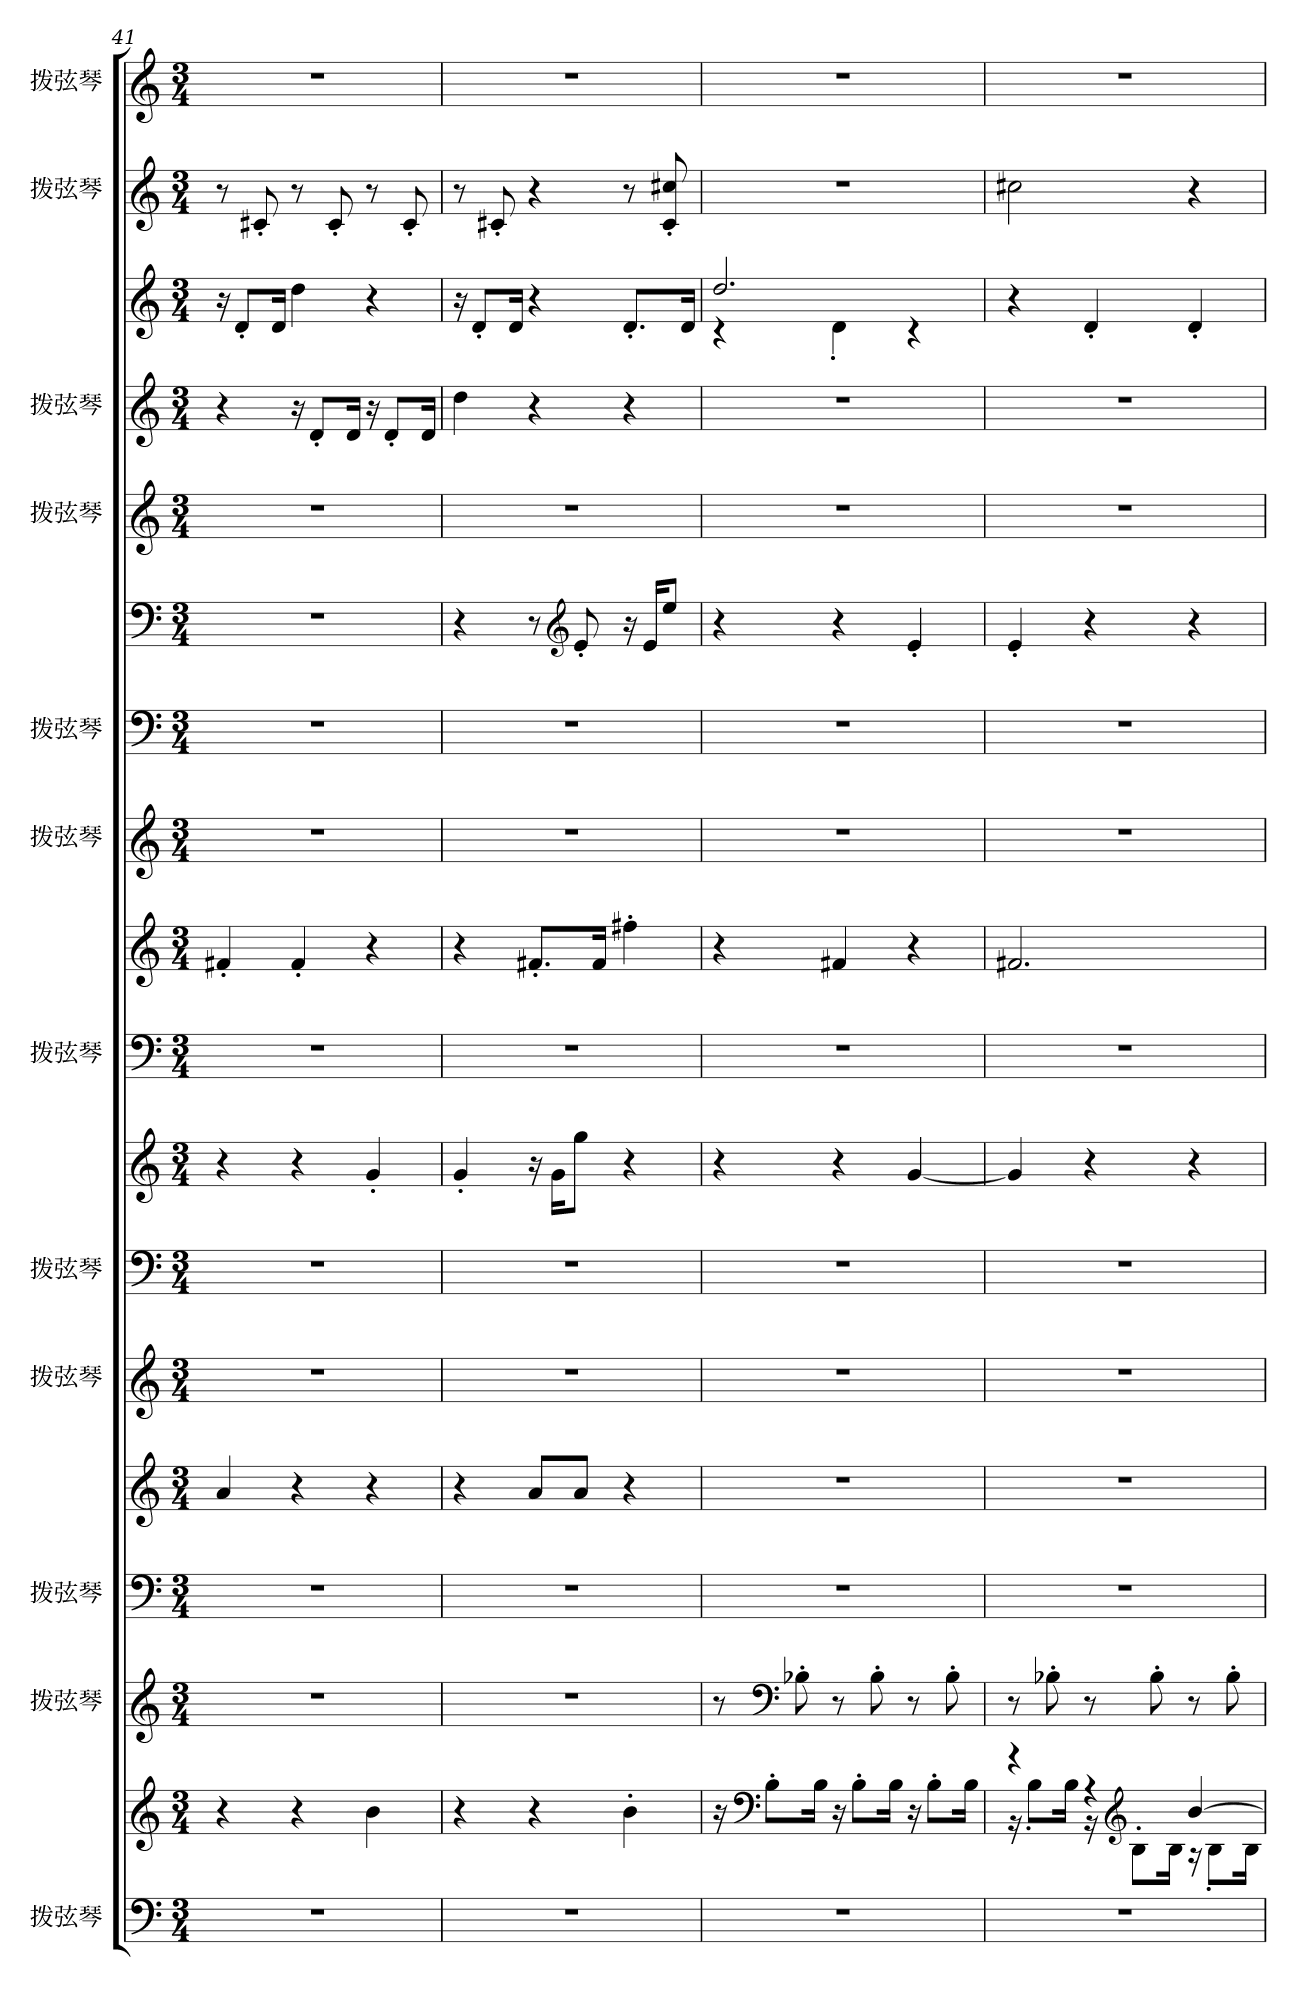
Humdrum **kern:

**kern	**kern	**kern	**kern	**kern	**kern	**kern	**kern	**kern	**kern	**kern	**kern	**kern	**kern	**kern	**kern	**kern	**kern
*part12	*part12	*part11	*part10	*part10	*part9	*part8	*part8	*part7	*part7	*part6	*part5	*part5	*part4	*part3	*part3	*part2	*part1
*staff18	*staff17	*staff16	*staff15	*staff14	*staff13	*staff12	*staff11	*staff10	*staff9	*staff8	*staff7	*staff6	*staff5	*staff4	*staff3	*staff2	*staff1
*I"拨弦琴	*	*I"拨弦琴	*I"拨弦琴	*	*I"拨弦琴	*I"拨弦琴	*	*I"拨弦琴	*	*I"拨弦琴	*I"拨弦琴	*	*I"拨弦琴	*I"拨弦琴	*	*I"拨弦琴	*I"拨弦琴
*clefF4	*clefG2	*clefG2	*clefF4	*clefG2	*clefG2	*clefF4	*clefG2	*clefF4	*clefG2	*clefG2	*clefF4	*clefF4	*clefG2	*clefG2	*clefG2	*clefG2	*clefG2
*k[]	*k[]	*k[]	*k[]	*k[]	*k[]	*k[]	*k[]	*k[]	*k[]	*k[]	*k[]	*k[]	*k[]	*k[]	*k[]	*k[]	*k[]
*M3/4	*M3/4	*M3/4	*M3/4	*M3/4	*M3/4	*M3/4	*M3/4	*M3/4	*M3/4	*M3/4	*M3/4	*M3/4	*M3/4	*M3/4	*M3/4	*M3/4	*M3/4
=41	=41	=41	=41	=41	=41	=41	=41	=41	=41	=41	=41	=41	=41	=41	=41	=41	=41
2.r	4r	2.r	2.r	4a/	2.r	2.r	4r	2.r	4f#X'/	2.r	2.r	2.r	2.r	4r	16r	8r	2.r
.	.	.	.	.	.	.	.	.	.	.	.	.	.	.	8d'/L	.	.
.	.	.	.	.	.	.	.	.	.	.	.	.	.	.	.	8c#X'/	.
.	.	.	.	.	.	.	.	.	.	.	.	.	.	.	16d/Jk	.	.
.	4r	.	.	4r	.	.	4r	.	4f#'/	.	.	.	.	16r	4dd\	8r	.
.	.	.	.	.	.	.	.	.	.	.	.	.	.	8d'/L	.	.	.
.	.	.	.	.	.	.	.	.	.	.	.	.	.	.	.	8c#'/	.
.	.	.	.	.	.	.	.	.	.	.	.	.	.	16d/Jk	.	.	.
.	4b\	.	.	4r	.	.	4g'/	.	4r	.	.	.	.	16r	4r	8r	.
.	.	.	.	.	.	.	.	.	.	.	.	.	.	8d'/L	.	.	.
.	.	.	.	.	.	.	.	.	.	.	.	.	.	.	.	8c#'/	.
.	.	.	.	.	.	.	.	.	.	.	.	.	.	16d/Jk	.	.	.
!!LO:PB:g=z
=42	=42	=42	=42	=42	=42	=42	=42	=42	=42	=42	=42	=42	=42	=42	=42	=42	=42
2.r	4r	2.r	2.r	4r	2.r	2.r	4g'/	2.r	4r	2.r	2.r	4r	2.r	4dd\	16r	8r	2.r
.	.	.	.	.	.	.	.	.	.	.	.	.	.	.	8d'/L	.	.
.	.	.	.	.	.	.	.	.	.	.	.	.	.	.	.	8c#X'/	.
.	.	.	.	.	.	.	.	.	.	.	.	.	.	.	16d/Jk	.	.
.	4r	.	.	8a/L	.	.	16r	.	8.f#X'/L	.	.	8r	.	4r	4r	4r	.
.	.	.	.	.	.	.	16g\KL	.	.	.	.	.	.	.	.	.	.
*	*	*	*	*	*	*	*	*	*	*	*	*clefG2	*	*	*	*	*
.	.	.	.	8a/J	.	.	8gg\J	.	.	.	.	8e'/	.	.	.	.	.
.	.	.	.	.	.	.	.	.	16f#/Jk	.	.	.	.	.	.	.	.
.	4b'\	.	.	4r	.	.	4r	.	4ff#X'\	.	.	16r	.	4r	8.d'/L	8r	.
.	.	.	.	.	.	.	.	.	.	.	.	16e/KL	.	.	.	.	.
.	.	.	.	.	.	.	.	.	.	.	.	8ee/J	.	.	.	8c#/' 8cc#X/'	.
.	.	.	.	.	.	.	.	.	.	.	.	.	.	.	16d/Jk	.	.
=43	=43	=43	=43	=43	=43	=43	=43	=43	=43	=43	=43	=43	=43	=43	=43	=43	=43
*	*	*	*	*	*	*	*	*	*	*	*	*	*	*	*^	*	*
2.r	16r	8r	2.r	2.r	2.r	2.r	4r	2.r	4r	2.r	2.r	4r	2.r	2.r	2.dd/	4r	2.r	2.r
*	*clefF4	*	*	*	*	*	*	*	*	*	*	*	*	*	*	*	*	*
.	8B'\L	.	.	.	.	.	.	.	.	.	.	.	.	.	.	.	.	.
*	*	*clefF4	*	*	*	*	*	*	*	*	*	*	*	*	*	*	*	*
.	.	8B-X'\	.	.	.	.	.	.	.	.	.	.	.	.	.	.	.	.
.	16B\Jk	.	.	.	.	.	.	.	.	.	.	.	.	.	.	.	.	.
.	16r	8r	.	.	.	.	4r	.	4f#X/	.	.	4r	.	.	.	4d'\	.	.
.	8B'\L	.	.	.	.	.	.	.	.	.	.	.	.	.	.	.	.	.
.	.	8B-'\	.	.	.	.	.	.	.	.	.	.	.	.	.	.	.	.
.	16B\Jk	.	.	.	.	.	.	.	.	.	.	.	.	.	.	.	.	.
.	16r	8r	.	.	.	.	[4g/	.	4r	.	.	4e'/	.	.	.	4r	.	.
.	8B'\L	.	.	.	.	.	.	.	.	.	.	.	.	.	.	.	.	.
.	.	8B-'\	.	.	.	.	.	.	.	.	.	.	.	.	.	.	.	.
.	16B\Jk	.	.	.	.	.	.	.	.	.	.	.	.	.	.	.	.	.
*	*	*	*	*	*	*	*	*	*	*	*	*	*	*	*v	*v	*	*
=44	=44	=44	=44	=44	=44	=44	=44	=44	=44	=44	=44	=44	=44	=44	=44	=44	=44
*	*^	*	*	*	*	*	*	*	*	*	*	*	*	*	*	*	*
2.r	4r	16r	8r	2.r	2.r	2.r	2.r	4g/]	2.r	2.f#X/	2.r	2.r	4e'/	2.r	2.r	4r	2cc#X\	2.r
.	.	8B'\L	.	.	.	.	.	.	.	.	.	.	.	.	.	.	.	.
.	.	.	8B-X'\	.	.	.	.	.	.	.	.	.	.	.	.	.	.	.
.	.	16B\Jk	.	.	.	.	.	.	.	.	.	.	.	.	.	.	.	.
.	4r	16r	8r	.	.	.	.	4r	.	.	.	.	4r	.	.	4d'/	.	.
*	*clefG2	*	*	*	*	*	*	*	*	*	*	*	*	*	*	*	*	*
.	.	8B'\L	.	.	.	.	.	.	.	.	.	.	.	.	.	.	.	.
.	.	.	8B-'\	.	.	.	.	.	.	.	.	.	.	.	.	.	.	.
.	.	16B\Jk	.	.	.	.	.	.	.	.	.	.	.	.	.	.	.	.
.	[4b/	16r	8r	.	.	.	.	4r	.	.	.	.	4r	.	.	4d'/	4r	.
.	.	8B'\L	.	.	.	.	.	.	.	.	.	.	.	.	.	.	.	.
.	.	.	8B-'\	.	.	.	.	.	.	.	.	.	.	.	.	.	.	.
.	.	16B\Jk	.	.	.	.	.	.	.	.	.	.	.	.	.	.	.	.
*	*v	*v	*	*	*	*	*	*	*	*	*	*	*	*	*	*	*	*
=	=	=	=	=	=	=	=	=	=	=	=	=	=	=	=	=	=
*-	*-	*-	*-	*-	*-	*-	*-	*-	*-	*-	*-	*-	*-	*-	*-	*-	*-
